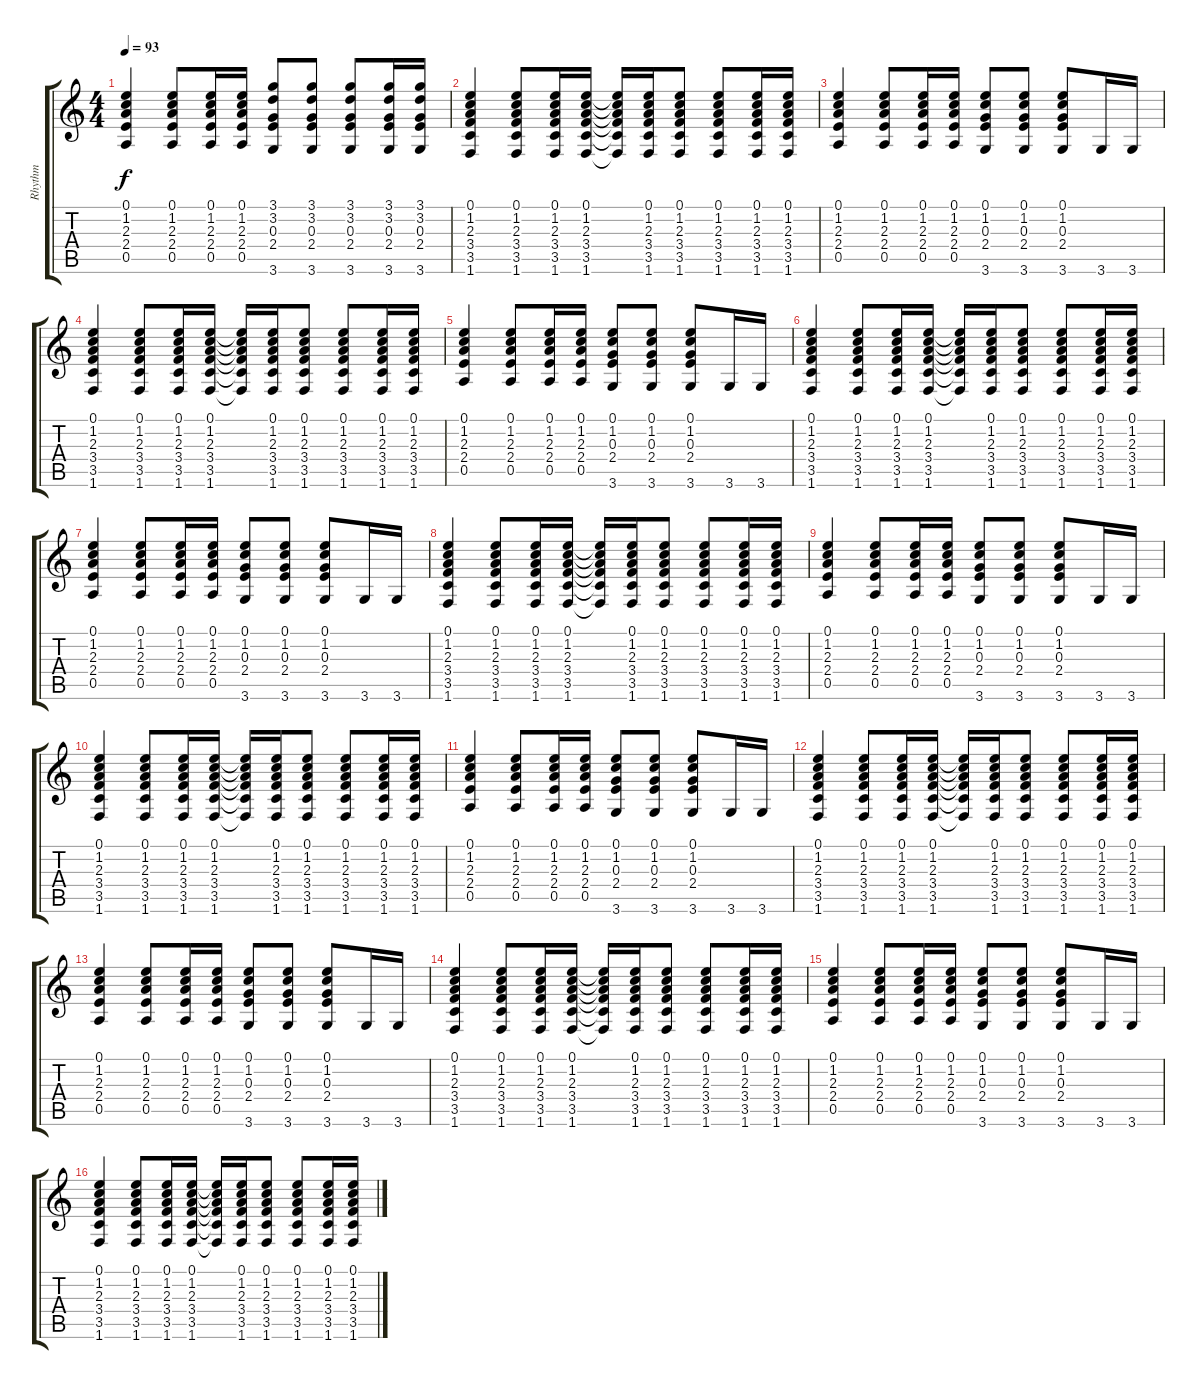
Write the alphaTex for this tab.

\track ("Rhythm" "Rhythm") {instrument overdrivenguitar}
\staff {score tabs}
\tuning (E4 B3 G3 D3 A2 E2) {hide}
\ts (4 4)
\tempo 93
\clef g2
\ks c
(0.1 1.2 2.3 2.4 0.5).4{dy f instrument overdrivenguitar} (0.1 1.2 2.3 2.4 0.5).8 (0.1 1.2 2.3 2.4 0.5).16 (0.1 1.2 2.3 2.4 0.5).16 (3.1 3.2 0.3 2.4 3.6).8 (3.1 3.2 0.3 2.4 3.6).8 (3.1 3.2 0.3 2.4 3.6).8 (3.1 3.2 0.3 2.4 3.6).16 (3.1 3.2 0.3 2.4 3.6).16 |
(0.1 1.2 2.3 3.4 3.5 1.6).4 (0.1 1.2 2.3 3.4 3.5 1.6).8 (0.1 1.2 2.3 3.4 3.5 1.6).16 (0.1 1.2 2.3 3.4 3.5 1.6).16 (0.1{t} 1.2{t} 2.3{t} 3.4{t} 3.5{t} 1.6{t}).16 (0.1 1.2 2.3 3.4 3.5 1.6).16 (0.1 1.2 2.3 3.4 3.5 1.6).8 (0.1 1.2 2.3 3.4 3.5 1.6).8 (0.1 1.2 2.3 3.4 3.5 1.6).16 (0.1 1.2 2.3 3.4 3.5 1.6).16 |
(0.1 1.2 2.3 2.4 0.5).4 (0.1 1.2 2.3 2.4 0.5).8 (0.1 1.2 2.3 2.4 0.5).16 (0.1 1.2 2.3 2.4 0.5).16 (0.1 1.2 0.3 2.4 3.6).8 (0.1 1.2 0.3 2.4 3.6).8 (0.1 1.2 0.3 2.4 3.6).8 3.6.16 3.6.16 |
(0.1 1.2 2.3 3.4 3.5 1.6).4 (0.1 1.2 2.3 3.4 3.5 1.6).8 (0.1 1.2 2.3 3.4 3.5 1.6).16 (0.1 1.2 2.3 3.4 3.5 1.6).16 (0.1{t} 1.2{t} 2.3{t} 3.4{t} 3.5{t} 1.6{t}).16 (0.1 1.2 2.3 3.4 3.5 1.6).16 (0.1 1.2 2.3 3.4 3.5 1.6).8 (0.1 1.2 2.3 3.4 3.5 1.6).8 (0.1 1.2 2.3 3.4 3.5 1.6).16 (0.1 1.2 2.3 3.4 3.5 1.6).16 |
(0.1 1.2 2.3 2.4 0.5).4 (0.1 1.2 2.3 2.4 0.5).8 (0.1 1.2 2.3 2.4 0.5).16 (0.1 1.2 2.3 2.4 0.5).16 (0.1 1.2 0.3 2.4 3.6).8 (0.1 1.2 0.3 2.4 3.6).8 (0.1 1.2 0.3 2.4 3.6).8 3.6.16 3.6.16 |
(0.1 1.2 2.3 3.4 3.5 1.6).4 (0.1 1.2 2.3 3.4 3.5 1.6).8 (0.1 1.2 2.3 3.4 3.5 1.6).16 (0.1 1.2 2.3 3.4 3.5 1.6).16 (0.1{t} 1.2{t} 2.3{t} 3.4{t} 3.5{t} 1.6{t}).16 (0.1 1.2 2.3 3.4 3.5 1.6).16 (0.1 1.2 2.3 3.4 3.5 1.6).8 (0.1 1.2 2.3 3.4 3.5 1.6).8 (0.1 1.2 2.3 3.4 3.5 1.6).16 (0.1 1.2 2.3 3.4 3.5 1.6).16 |
(0.1 1.2 2.3 2.4 0.5).4 (0.1 1.2 2.3 2.4 0.5).8 (0.1 1.2 2.3 2.4 0.5).16 (0.1 1.2 2.3 2.4 0.5).16 (0.1 1.2 0.3 2.4 3.6).8 (0.1 1.2 0.3 2.4 3.6).8 (0.1 1.2 0.3 2.4 3.6).8 3.6.16 3.6.16 |
(0.1 1.2 2.3 3.4 3.5 1.6).4 (0.1 1.2 2.3 3.4 3.5 1.6).8 (0.1 1.2 2.3 3.4 3.5 1.6).16 (0.1 1.2 2.3 3.4 3.5 1.6).16 (0.1{t} 1.2{t} 2.3{t} 3.4{t} 3.5{t} 1.6{t}).16 (0.1 1.2 2.3 3.4 3.5 1.6).16 (0.1 1.2 2.3 3.4 3.5 1.6).8 (0.1 1.2 2.3 3.4 3.5 1.6).8 (0.1 1.2 2.3 3.4 3.5 1.6).16 (0.1 1.2 2.3 3.4 3.5 1.6).16 |
(0.1 1.2 2.3 2.4 0.5).4 (0.1 1.2 2.3 2.4 0.5).8 (0.1 1.2 2.3 2.4 0.5).16 (0.1 1.2 2.3 2.4 0.5).16 (0.1 1.2 0.3 2.4 3.6).8 (0.1 1.2 0.3 2.4 3.6).8 (0.1 1.2 0.3 2.4 3.6).8 3.6.16 3.6.16 |
(0.1 1.2 2.3 3.4 3.5 1.6).4 (0.1 1.2 2.3 3.4 3.5 1.6).8 (0.1 1.2 2.3 3.4 3.5 1.6).16 (0.1 1.2 2.3 3.4 3.5 1.6).16 (0.1{t} 1.2{t} 2.3{t} 3.4{t} 3.5{t} 1.6{t}).16 (0.1 1.2 2.3 3.4 3.5 1.6).16 (0.1 1.2 2.3 3.4 3.5 1.6).8 (0.1 1.2 2.3 3.4 3.5 1.6).8 (0.1 1.2 2.3 3.4 3.5 1.6).16 (0.1 1.2 2.3 3.4 3.5 1.6).16 |
(0.1 1.2 2.3 2.4 0.5).4 (0.1 1.2 2.3 2.4 0.5).8 (0.1 1.2 2.3 2.4 0.5).16 (0.1 1.2 2.3 2.4 0.5).16 (0.1 1.2 0.3 2.4 3.6).8 (0.1 1.2 0.3 2.4 3.6).8 (0.1 1.2 0.3 2.4 3.6).8 3.6.16 3.6.16 |
(0.1 1.2 2.3 3.4 3.5 1.6).4 (0.1 1.2 2.3 3.4 3.5 1.6).8 (0.1 1.2 2.3 3.4 3.5 1.6).16 (0.1 1.2 2.3 3.4 3.5 1.6).16 (0.1{t} 1.2{t} 2.3{t} 3.4{t} 3.5{t} 1.6{t}).16 (0.1 1.2 2.3 3.4 3.5 1.6).16 (0.1 1.2 2.3 3.4 3.5 1.6).8 (0.1 1.2 2.3 3.4 3.5 1.6).8 (0.1 1.2 2.3 3.4 3.5 1.6).16 (0.1 1.2 2.3 3.4 3.5 1.6).16 |
(0.1 1.2 2.3 2.4 0.5).4 (0.1 1.2 2.3 2.4 0.5).8 (0.1 1.2 2.3 2.4 0.5).16 (0.1 1.2 2.3 2.4 0.5).16 (0.1 1.2 0.3 2.4 3.6).8 (0.1 1.2 0.3 2.4 3.6).8 (0.1 1.2 0.3 2.4 3.6).8 3.6.16 3.6.16 |
(0.1 1.2 2.3 3.4 3.5 1.6).4 (0.1 1.2 2.3 3.4 3.5 1.6).8 (0.1 1.2 2.3 3.4 3.5 1.6).16 (0.1 1.2 2.3 3.4 3.5 1.6).16 (0.1{t} 1.2{t} 2.3{t} 3.4{t} 3.5{t} 1.6{t}).16 (0.1 1.2 2.3 3.4 3.5 1.6).16 (0.1 1.2 2.3 3.4 3.5 1.6).8 (0.1 1.2 2.3 3.4 3.5 1.6).8 (0.1 1.2 2.3 3.4 3.5 1.6).16 (0.1 1.2 2.3 3.4 3.5 1.6).16 |
(0.1 1.2 2.3 2.4 0.5).4 (0.1 1.2 2.3 2.4 0.5).8 (0.1 1.2 2.3 2.4 0.5).16 (0.1 1.2 2.3 2.4 0.5).16 (0.1 1.2 0.3 2.4 3.6).8 (0.1 1.2 0.3 2.4 3.6).8 (0.1 1.2 0.3 2.4 3.6).8 3.6.16 3.6.16 |
(0.1 1.2 2.3 3.4 3.5 1.6).4 (0.1 1.2 2.3 3.4 3.5 1.6).8 (0.1 1.2 2.3 3.4 3.5 1.6).16 (0.1 1.2 2.3 3.4 3.5 1.6).16 (0.1{t} 1.2{t} 2.3{t} 3.4{t} 3.5{t} 1.6{t}).16 (0.1 1.2 2.3 3.4 3.5 1.6).16 (0.1 1.2 2.3 3.4 3.5 1.6).8 (0.1 1.2 2.3 3.4 3.5 1.6).8 (0.1 1.2 2.3 3.4 3.5 1.6).16 (0.1 1.2 2.3 3.4 3.5 1.6).16
